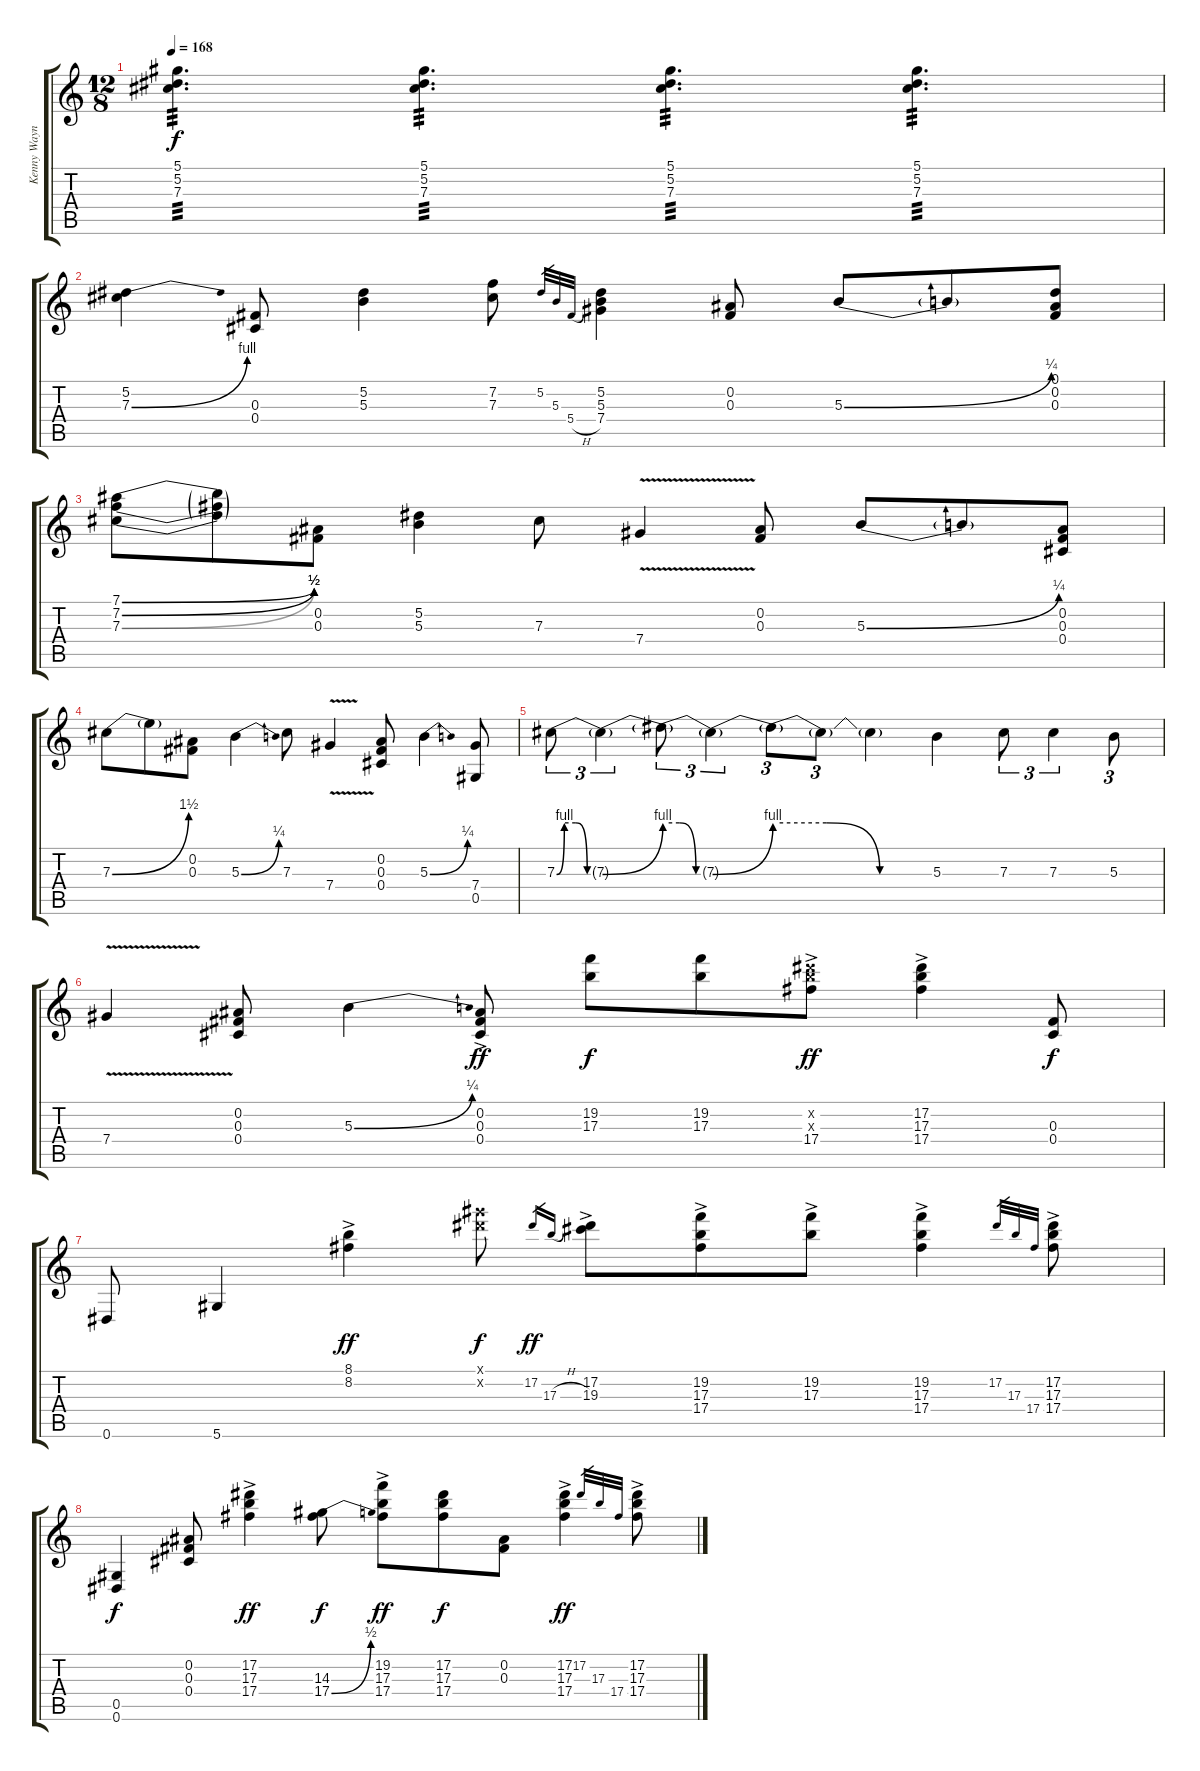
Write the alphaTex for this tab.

\track ("Kenny Wayne Shepherd" "Kenny Wayn") {instrument overdrivenguitar}
\staff {score tabs}
\tuning (Eb4 Bb3 Gb3 Db3 Ab2 Eb2) {hide}
\ts (12 8)
\tempo 168
\clef g2
\ks c
(5.1 5.2 7.3).4{d tp 3 dy f} (5.1 5.2 7.3).4{d tp 3} (5.1 5.2 7.3).4{d tp 3} (5.1 5.2 7.3).4{d tp 3} |
(5.2 7.3{be (bend 0 0 60 4)}).4 (0.3 0.4).8 (5.2 5.3).4 (7.2 7.3).8 5.2.32{gr} 5.3.32{gr} 5.4{h}.32{gr} (5.2 5.3 7.4).4 (0.2 0.3).8 5.3{be (bend 0 0 60 1)}.8 5.3{t}.8 (0.1 0.2 0.3).8 |
(7.1{be (bend 0 0 60 2)} 7.2{be (bend 0 0 60 2)} 7.3{be (bend 0 0 60 2)}).8 (7.1{t} 7.2{t} 7.3{t}).8 (0.2 0.3).8 (5.2 5.3).4 7.3.8 7.4{v}.4 (0.2 0.3).8 5.3{be (bend 0 0 60 1)}.8 5.3{t}.8 (0.2 0.3 0.4).8 |
7.3{be (bend 0 0 60 6)}.8 7.3{t}.8 (0.2 0.3).8 5.3{be (bend 0 0 60 1)}.4 7.3.8 7.4{v}.4 (0.2 0.3 0.4).8 5.3{be (bend 0 0 60 1)}.4 (7.4 0.5).8 |
7.3{be (custom 0 0 10 4 25 4 40 0 60 0)}.8{tu (3 2)} 7.3{be (bend 0 0 60 4) t}.4{tu (3 2)} 7.3{be (custom 0 4 20 4 40 0 60 0) t}.8{tu (3 2)} 7.3{be (bend 0 0 60 4) t}.4{tu (3 2)} 7.3{be (custom 0 4 20 4 40 0 60 0) t}.8{tu (3 2)} 7.3{t}.8{tu (3 2)} 7.3{t}.4 5.3.4 7.3.8{tu (3 2)} 7.3.4{tu (3 2)} 5.3.8{tu (3 2)} |
7.4{v}.4 (0.2 0.3 0.4).8 5.3{be (bend 0 0 60 1)}.4 (0.2{ac} 0.3{ac} 0.4{ac}).8{dy ff} (19.2 17.3).8{dy f} (19.2 17.3).8 (17.2{ac x} 17.3{ac x} 17.4{ac}).8{dy ff} (17.2{ac} 17.3{ac} 17.4{ac}).4 (0.3 0.4).8{dy f} |
0.6.8 5.6.4 (8.1{ac} 8.2{ac}).4{dy ff} (17.1{x} 17.2{x}).8{dy f} 17.2.16{gr dy ff} 17.3{h}.16{gr} (17.2{ac} 19.3{ac}).8 (19.2{ac} 17.3{ac} 17.4{ac}).8 (19.2{ac} 17.3{ac}).8 (19.2{ac} 17.3{ac} 17.4{ac}).4 17.2.32{gr} 17.3.32{gr} 17.4.32{gr} (17.2{ac} 17.3{ac} 17.4{ac}).8 |
(0.5 0.6).4{dy f} (0.2 0.3 0.4).8 (17.2{ac} 17.3{ac} 17.4{ac}).4{dy ff} (14.3 17.4{be (bend 0 0 60 2)}).8{dy f} (19.2{ac} 17.3{ac} 17.4{ac}).8{dy ff} (17.2 17.3 17.4).8{dy f} (0.2 0.3).8 (17.2{ac} 17.3{ac} 17.4{ac}).4{dy ff} 17.2.32{gr} 17.3.32{gr} 17.4.32{gr} (17.2{ac} 17.3{ac} 17.4{ac}).8
